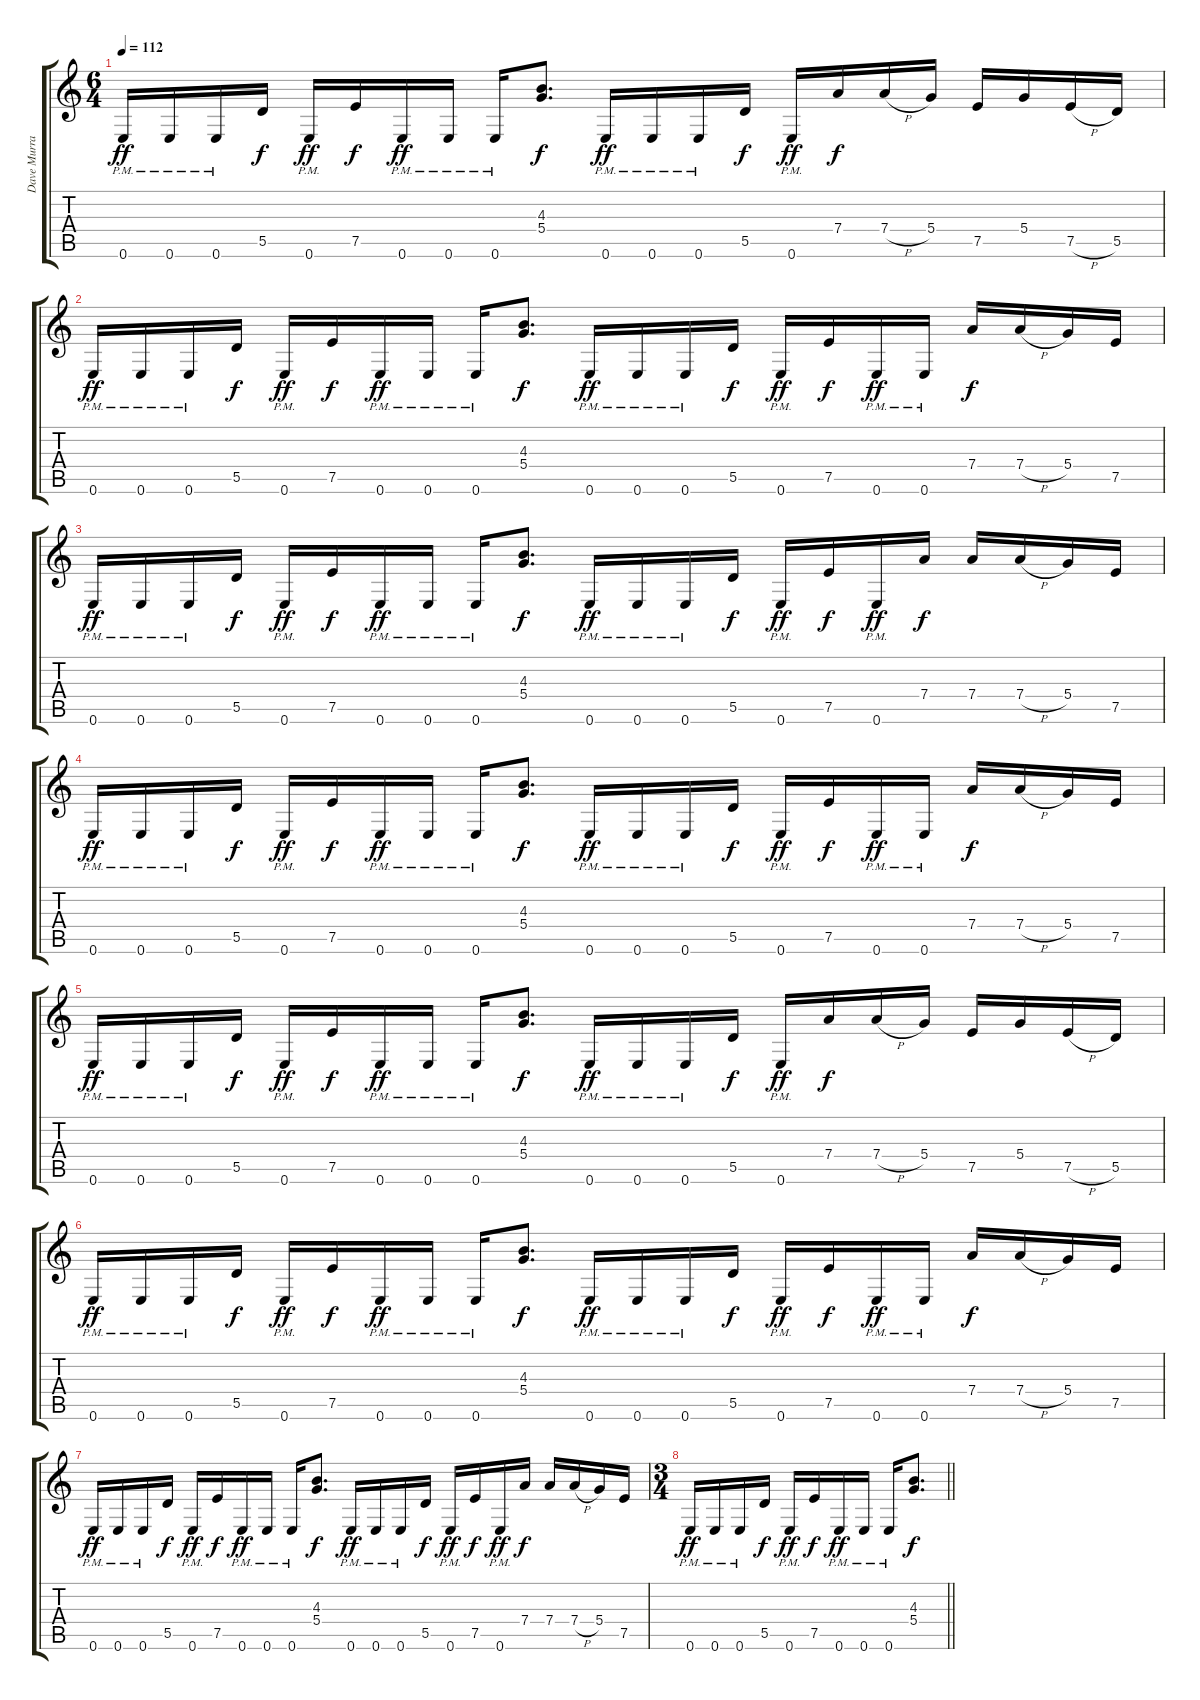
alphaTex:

\track ("Dave Murray" "Dave Murra") {instrument distortionguitar}
\staff {score tabs}
\tuning (E4 B3 G3 D3 A2 E2) {hide}
\ts (6 4)
\tempo 112
\clef g2
\ks c
0.6{pm}.16{dy ff} 0.6{pm}.16 0.6{pm}.16 5.5.16{dy f} 0.6{pm}.16{dy ff} 7.5.16{dy f} 0.6{pm}.16{dy ff} 0.6{pm}.16 0.6{pm}.16 (4.3 5.4).8{d dy f} 0.6{pm}.16{dy ff} 0.6{pm}.16 0.6{pm}.16 5.5.16{dy f} 0.6{pm}.16{dy ff} 7.4.16{dy f} 7.4{h}.16 5.4.16 7.5.16 5.4.16 7.5{h}.16 5.5.16 |
0.6{pm}.16{dy ff} 0.6{pm}.16 0.6{pm}.16 5.5.16{dy f} 0.6{pm}.16{dy ff} 7.5.16{dy f} 0.6{pm}.16{dy ff} 0.6{pm}.16 0.6{pm}.16 (4.3 5.4).8{d dy f} 0.6{pm}.16{dy ff} 0.6{pm}.16 0.6{pm}.16 5.5.16{dy f} 0.6{pm}.16{dy ff} 7.5.16{dy f} 0.6{pm}.16{dy ff} 0.6{pm}.16 7.4.16{dy f} 7.4{h}.16 5.4.16 7.5.16 |
0.6{pm}.16{dy ff} 0.6{pm}.16 0.6{pm}.16 5.5.16{dy f} 0.6{pm}.16{dy ff} 7.5.16{dy f} 0.6{pm}.16{dy ff} 0.6{pm}.16 0.6{pm}.16 (4.3 5.4).8{d dy f} 0.6{pm}.16{dy ff} 0.6{pm}.16 0.6{pm}.16 5.5.16{dy f} 0.6{pm}.16{dy ff} 7.5.16{dy f} 0.6{pm}.16{dy ff} 7.4.16{dy f} 7.4.16 7.4{h}.16 5.4.16 7.5.16 |
0.6{pm}.16{dy ff} 0.6{pm}.16 0.6{pm}.16 5.5.16{dy f} 0.6{pm}.16{dy ff} 7.5.16{dy f} 0.6{pm}.16{dy ff} 0.6{pm}.16 0.6{pm}.16 (4.3 5.4).8{d dy f} 0.6{pm}.16{dy ff} 0.6{pm}.16 0.6{pm}.16 5.5.16{dy f} 0.6{pm}.16{dy ff} 7.5.16{dy f} 0.6{pm}.16{dy ff} 0.6{pm}.16 7.4.16{dy f} 7.4{h}.16 5.4.16 7.5.16 |
0.6{pm}.16{dy ff} 0.6{pm}.16 0.6{pm}.16 5.5.16{dy f} 0.6{pm}.16{dy ff} 7.5.16{dy f} 0.6{pm}.16{dy ff} 0.6{pm}.16 0.6{pm}.16 (4.3 5.4).8{d dy f} 0.6{pm}.16{dy ff} 0.6{pm}.16 0.6{pm}.16 5.5.16{dy f} 0.6{pm}.16{dy ff} 7.4.16{dy f} 7.4{h}.16 5.4.16 7.5.16 5.4.16 7.5{h}.16 5.5.16 |
0.6{pm}.16{dy ff} 0.6{pm}.16 0.6{pm}.16 5.5.16{dy f} 0.6{pm}.16{dy ff} 7.5.16{dy f} 0.6{pm}.16{dy ff} 0.6{pm}.16 0.6{pm}.16 (4.3 5.4).8{d dy f} 0.6{pm}.16{dy ff} 0.6{pm}.16 0.6{pm}.16 5.5.16{dy f} 0.6{pm}.16{dy ff} 7.5.16{dy f} 0.6{pm}.16{dy ff} 0.6{pm}.16 7.4.16{dy f} 7.4{h}.16 5.4.16 7.5.16 |
0.6{pm}.16{dy ff} 0.6{pm}.16 0.6{pm}.16 5.5.16{dy f} 0.6{pm}.16{dy ff} 7.5.16{dy f} 0.6{pm}.16{dy ff} 0.6{pm}.16 0.6{pm}.16 (4.3 5.4).8{d dy f} 0.6{pm}.16{dy ff} 0.6{pm}.16 0.6{pm}.16 5.5.16{dy f} 0.6{pm}.16{dy ff} 7.5.16{dy f} 0.6{pm}.16{dy ff} 7.4.16{dy f} 7.4.16 7.4{h}.16 5.4.16 7.5.16 |
\ts (3 4)
\barLineRight lightlight
0.6{pm}.16{dy ff} 0.6{pm}.16 0.6{pm}.16 5.5.16{dy f} 0.6{pm}.16{dy ff} 7.5.16{dy f} 0.6{pm}.16{dy ff} 0.6{pm}.16 0.6{pm}.16 (4.3 5.4).8{d dy f}
